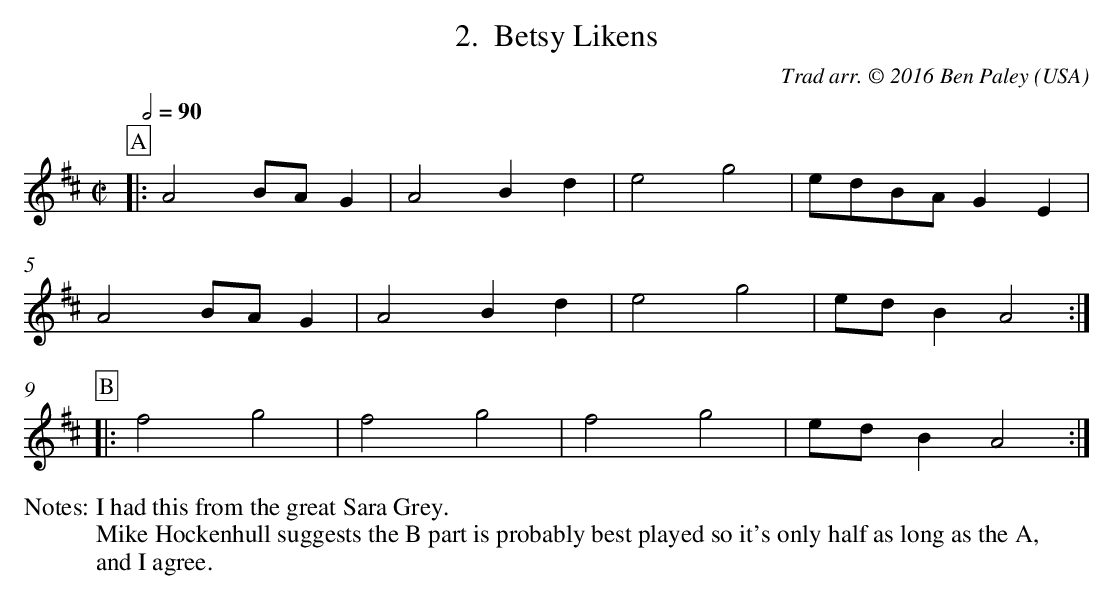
X:1
T:Betsy Likens
L:1/8
M:C|
C:Trad arr. © 2016 Ben Paley
O:USA
Q:1/2=90
K:A Mixolydian
P:A
|: A4 BAG2 | A4 B2d2 | e4 g4 | edBA G2E2 |
A4 BAG2 | A4 B2d2 | e4 g4 | edB2 A4 :|
P:B
|: f4 g4 | f4 g4 | f4 g4 | edB2 A4 :|
